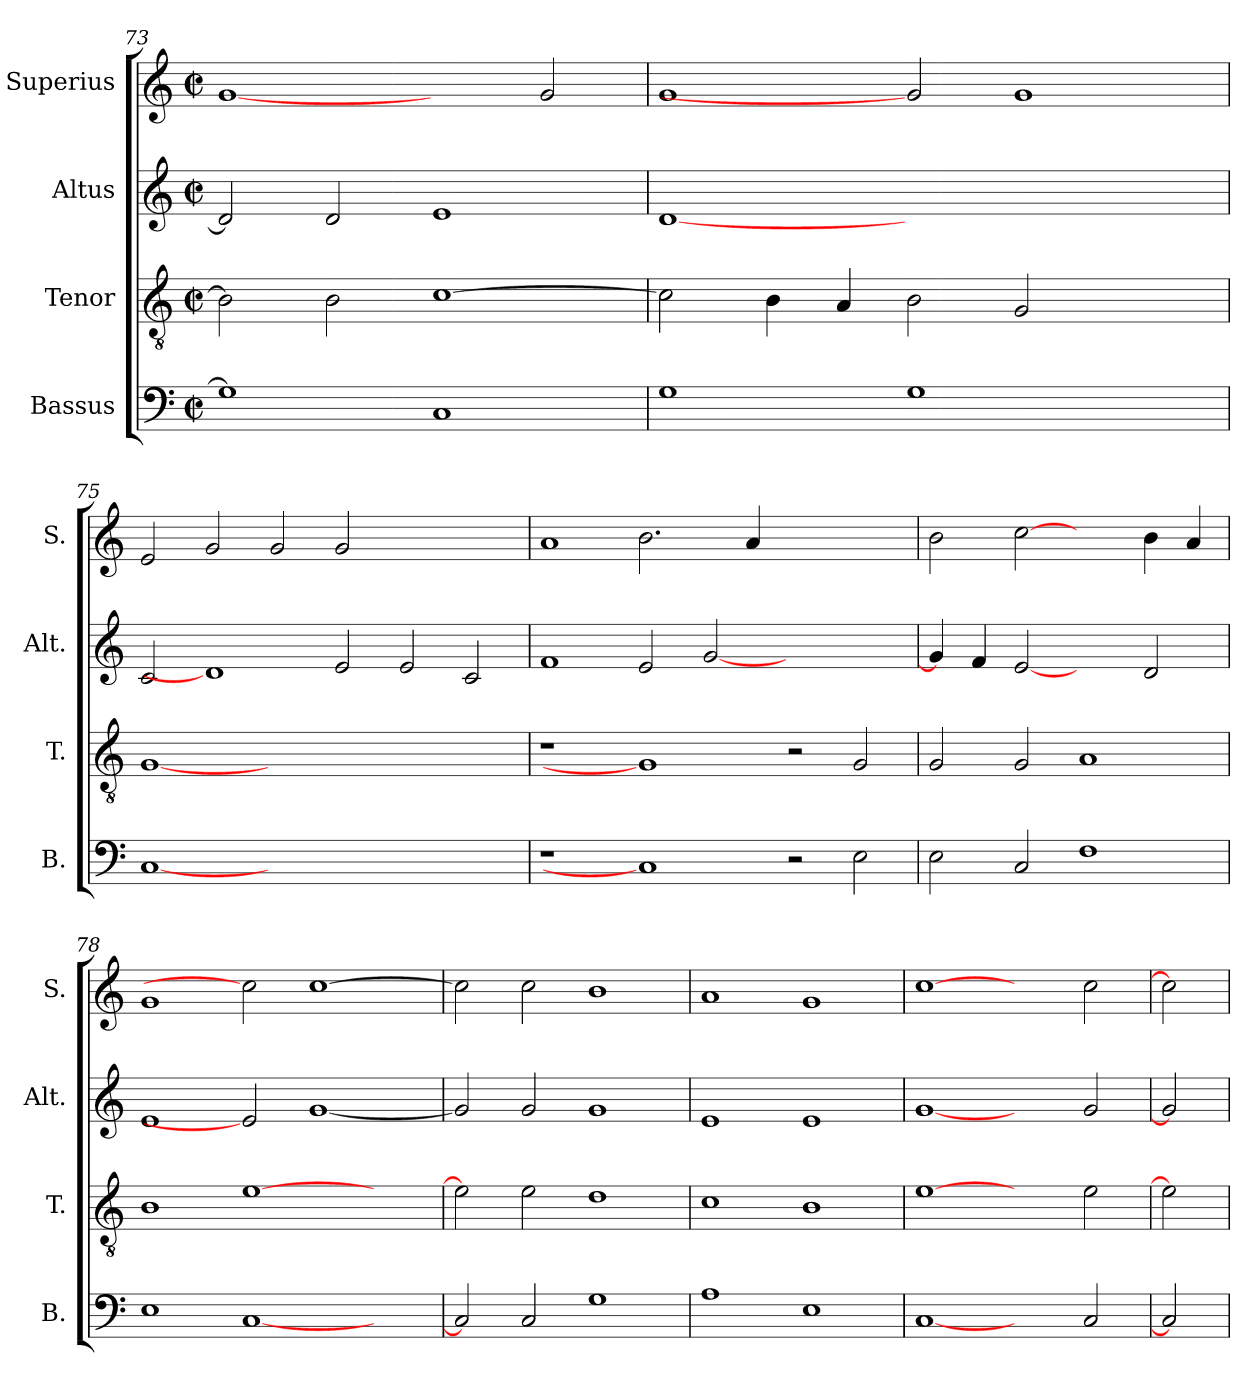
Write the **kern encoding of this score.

**kern	**kern	**kern	**kern
*part4	*part3	*part2	*part1
*staff4	*staff3	*staff2	*staff1
*I"Bassus	*I"Tenor	*I"Altus	*I"Superius
*I'B.	*I'T.	*I'Alt.	*I'S.
*clefF4	*clefGv2	*clefG2	*clefG2
*	*ITrd7c12	*	*
*k[]	*k[]	*k[]	*k[]
*C:	*C:	*C:	*C:
*M2/2	*M2/2	*M2/2	*M2/2
*met(c|)	*met(c|)	*met(c|)	*met(c|)
=73	=73	=73	=73
1Gi]	2BBi\]	2di/]	[1gi
.	2BBi\	2di/	.
1Ci	[>1Ci	1ei	2ryy
.	.	.	2gi/
=74	=74	=74	=74
1Gi	2Ci\]	[1di	1gi
.	4BBi\	.	.
.	4AAi/	.	.
1Gi	2BBi\	1.ryy	2gi]
.	2GGi/	.	1gi
2ryy	2ryy	.	.
=75	=75	=75	=75
[1Ci	[1GGi	2ci/	2ei/
.	.	1di]	2gi/
0ryy	0ryy	.	2gi/
.	.	2ei/	2gi/
.	.	2ei/	1ryy
.	.	2ci/	.
!!LO:LB:g=z
=76	=76	=76	=76
1r	1r	1fi	1ai
1Ci]	1GGi]	2ei/	2.bi\
.	.	[<2gi/	.
.	.	.	4ai/
2r	2r	1ryy	1ryy
2Ei\	2GGi/	.	.
=77	=77	=77	=77
2Ei\	2GGi/	4gi/]	2bi\
.	.	4fi/	.
2Ci/	2GGi/	[2ei	[2cci
1Fi	1AAi	2ryy	2ryy
.	.	2di/	4bi\
.	.	.	4ai/
=78	=78	=78	=78
1Ei	1BBi	1ei	1gi
[<1Ci	[>1Ei	2ei]	2cci]
.	.	[<1gi	[>1cci
2ryy	2ryy	.	.
=79	=79	=79	=79
2Ci/]	2Ei\]	2gi/]	2cci\]
2Ci/	2Ei\	2gi/	2cci\
1Gi	1Di	1gi	1bi
=80	=80	=80	=80
1Ai	1Ci	1ei	1ai
1Ei	1BBi	1ei	1gi
!!LO:PB:g=z
=81	=81	=81	=81
[1Ci	[1Ei	[1gi	[1cci
2ryy	2ryy	2ryy	2ryy
2Ci/	2Ei\	2gi/	2cci\
=82	=82	=82	=82
2Ci]	2Ei]	2gi]	2cci]
=	=	=	=
*-	*-	*-	*-
